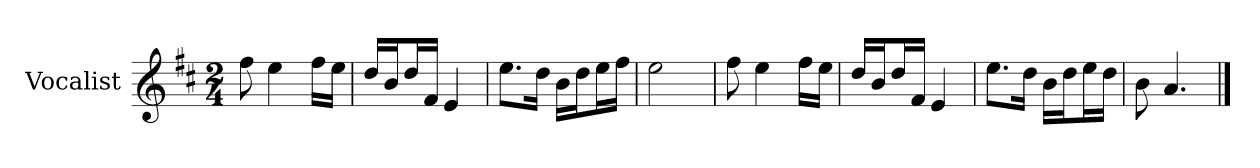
**kern
*part1
*staff1
*I"Vocalist
*k[f#c#]
*D:
*M2/4
=
8ff#
4ee
16ff#LL
16eeJJ
=1
16ddLL
16bJ
16ddL
16f#JJ
4e
=2
8.eeL
16ddJk
16bLL
16ddJ
16eeL
16ff#JJ
=3
2ee
=4
8ff#
4ee
16ff#LL
16eeJJ
=5
16ddLL
16bJ
16ddL
16f#JJ
4e
=6
8.eeL
16ddJk
16bLL
16ddJ
16eeL
16ddJJ
=7
8b
4.a
==
*-
